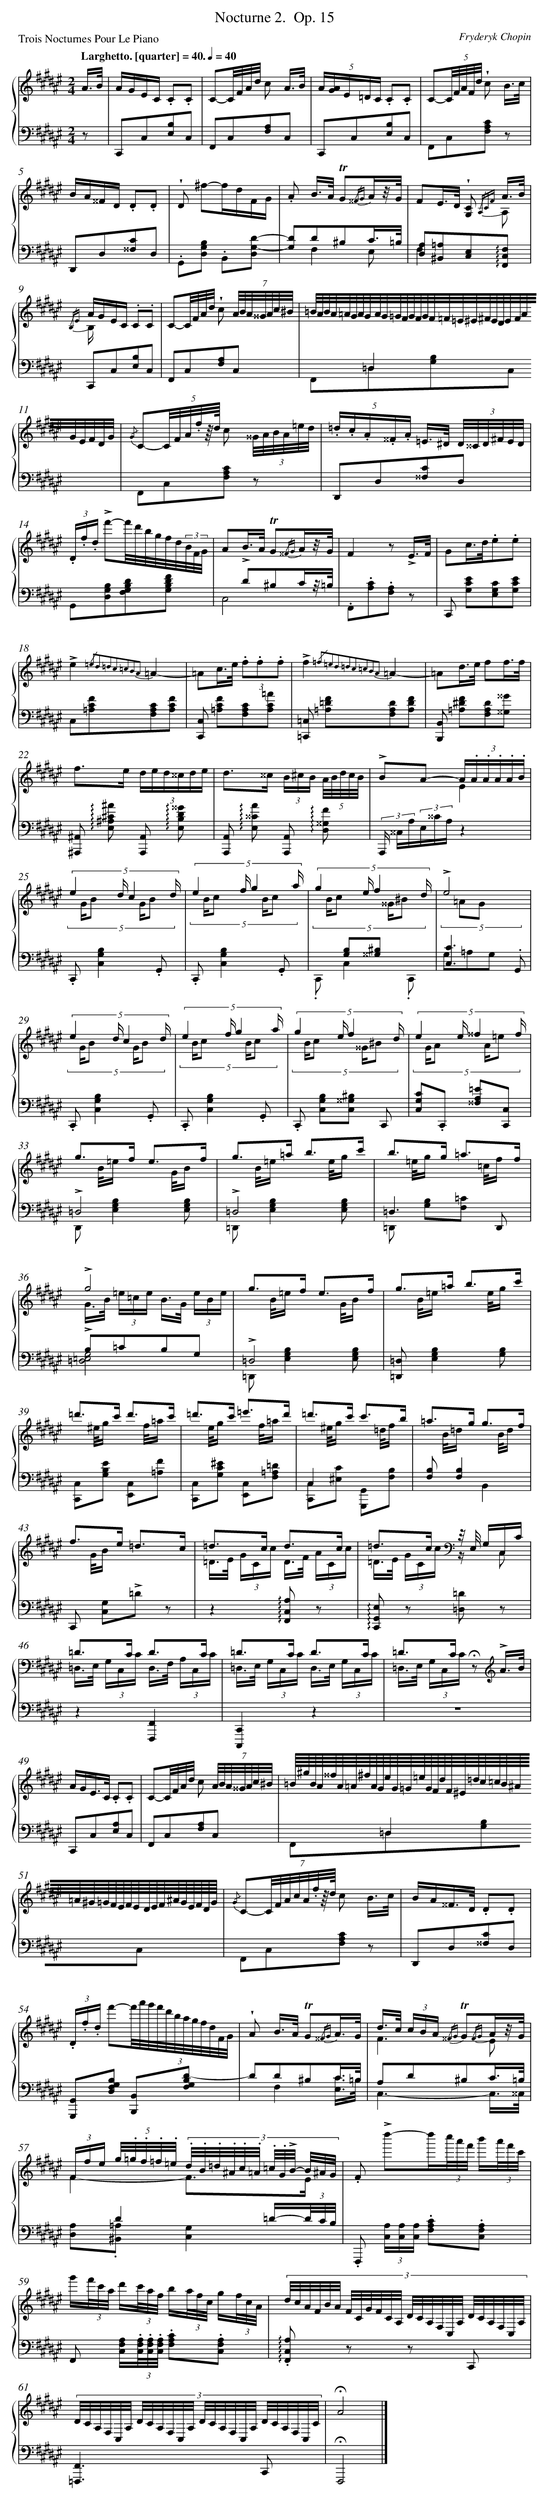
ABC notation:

X:1
T: Nocturne 2.	 Op. 15
C: Fryderyk Chopin
L: 1/16
M: 2/4
P: Trois Nocturnes Pour Le Piano
Q: "Larghetto. [quarter] = 40." 1/4=40
%%staves {1 2}
V: 1 clef=treble
V: 2 clef=bass
K: F#
[V:1] A3/B/ [I:setbarnb 1]|
[V:2] z2 |
[V:1] AGEC .C2.C2 |
[V:2] C,,2C,2[B,2E,2]C,2 |
[V:1] C2-C/F/A/d/ c2 A3/B/ |
[V:2] F,,2C,2[A,2F,2]C,2 |
[V:1] (5:4:5A[AG]E=DC .C2.C2 |
[V:2] C,,2C,2[B,2E,2]C,2 |
[V:1] C2-(5:4:5C/F/A/F/d/ !wedge!c2 B3/c/ |
[V:2] F,,2C,2[C2A,2F,2] z2 |
[V:1] BA^^FD .D2.D2 |
[V:2] D,,2D,2[C2^^F,2]D,2 |
[V:1] !wedge!D2 ^f2-fdFG |
[V:2] .G,,2[B,2G,2D,2] .B,,2[D2-G,2-D,2] |
[V:1] .A2 B>A !trill!G2{/^^FG}Az/G/ |
[V:2] [D2G,2]D2^B,2C3/=B,/ & x2F,4E,2 |
[V:1] F2E>D !wedge![C2G,2] {/A,CF} A3/B/ & x6A,2 |
[V:2] [A,2D,2][=A,2^B,,2][E,2C,2]!arpeggio![F,2C,2F,,2] & F,4x4 |
[V:1] {/B,E} AGEC .C2.C2 & B,2<x2x4 |
[V:2] C,,2C,2[B,2E,2]C,2 |
[V:1] C2-C/F/A/d/ !wedge!c2 (7:4:7A/B/A/^^G/A/c/^B/ |
[V:2] F,,2C,2[A,2F,2]C,2 |
[V:1] (15:8:30=B/A/B/A/=A/G/A/G/A/G/=G/F/G/F/G/F/=F/=E/^E/^F/E/D/E/F/A/G/E/F/D/G/ |
[V:2] x2=D,4x2 & F,,2=D,2[B,2G,2]C,2 |
[V:1] {/G} C2-(5:4:6C/F/A/.f/z//d// c2 (3:2:6^^G/A/B/A/=e/d/ |
[V:2] F,,2C,2[C2A,2F,2] z2 |
[V:1] (5:4:5.=d.c.A.^^F.A =E>^D (3:2:6D/^^C/D/^F/E/D/ |
[V:2] D,,2D,2[C2^^F,2]D,2 |
[V:1] (3.D.f.d !accent!f'2-f'/d'/b/g/f/d/(3B/F/G/ |
[V:2] G,,2[B,2G,2D,2][D2B,2G,2F,2][F2D2B,2G,2] |
[V:1] A2!accent!B>A !trill!G2{/^^FG}Az/G/ |
[V:2] x2 D2^B,2Cz/=B,/ & C,8 |
[V:1] F4z2 !accent!E3/F/ |
[V:2] .F,,2.[C2A,2].[A,2F,2] z2 |
[V:1] G2c>d.e2.e2 |
[V:2] C,,2 [E2C2G,2][C2G,2E,2][E2C2G,2] |
[V:1] !accent!e4{/=e2d2=d2c2=c2B2A2}=A4- |
[V:2] C,2[F2C2=A,2][C2A,2F,2][F2C2A,2] |
[V:1] =A2c>e (3.f2.f2.f2 |
[V:2] [C,2C,,2] [F2C2=A,2][C2A,2F,2][=A2C2A,2] |
[V:1] !accent!f4{/=f2=e2d2=d2c2=c2B2A2}=A4- |
[V:2] [=C,2=C,,2] [F2=D2=A,2][D2A,2F,2][F2D2A,2] |
[V:1] =A2d>e f2f3/f/ |
[V:2] [B,,2B,,,2] [F2^D2=A,2][D2A,2F,2][^^G2^^G,2] |
[V:1] f2>e2 (3:2:6ded^^cde |
[V:2] [^A,,2^A,,,2] !arpeggio![^A2^C2^A,2E,2] [A,,2A,,,2] !arpeggio![^^G2D2B,2E,2] |
[V:1] d2>^^c2 (3B^cB (5:4:5A/B/d/c/B/ |
[V:2] [A,,2A,,,2] !arpeggio![A2^^C2E,2] [A,,2A,,,2] !arpeggio![F2^^G,2D,2] |
[V:1] !accent!B2A2- (3:2:6A.A.A.A.A.B & x4E4 |
[V:2] (3A,,, ^^C,A,(3E,^^CA,z4 |
[V:1] (5:4:4e4d c4d & (5:4:8x GB2 x x GB2 x |
[V:2] .C,,2[B,4G,4C,4].G,,2 |
[V:1] (5:4:4e4f g4a & (5:4:8x Bc2 x x Bc2 x |
[V:2] .C,,2[B,4G,4C,4].G,,2 |
[V:1] (5:4:4g4e f4d & (5:4:8x Bc2 x x ^^G^B2 x |
[V:2] x2 [B,2G,2][^B,2^^G,2] x2 & .C,,2C,4.C,,2 |
[V:1] !accent!e8 & (5:4:5x2 =A2G2 x x2 |
[V:2] [C6C,6].G,,2 & G,2=A,2G,2 x2 |
[V:1] (5:4:4e4d c4d & (5:4:8x GB2 x x GB2 x |
[V:2] .C,,2[B,4G,4C,4].G,,2 |
[V:1] (5:4:4e4f g4a & (5:4:8x Bc2 x x Bc2 x |
[V:2] .C,,2[B,4G,4C,4].G,,2 |
[V:1] (5:4:4g4e f4d & (5:4:8x Bc2 x x ^^G^B2 x |
[V:2] .C,,2 [B,2G,2C,2][^B,2^^G,2C,2] C,,2 |
[V:1] (5:4:4e4e ^^f4f & (5:4:8x GA2 x x A=e2 x |
[V:2] [C2G,2C,2].C,,2 [=E2A,2^^F,2][C,2C,,2] |
[V:1] g2>f2 e3f & x> B=e x x> GB x |
[V:2] !accent!=D,8 & D,,2[B,4G,4E,4][B,2G,2E,2] |
[V:1] g2>=a2 b3c' & x> B=e x x> eg x |
[V:2] !accent!=D,8 & =D,,2[B,4G,4E,4][B,2G,2E,2] |
[V:1] b2>g2 =a3f & x> =eg x x> =cf x |
[V:2] =D,6D,,2 & =D,,2 [B,2G,2][=C2F,2] x2 |
[V:1] !accent!g8 & G>B (3=e=ce B>G (3eBe |
[V:2] !accent!B,2=C2B,2G,2 & [G,8=E,8=D,8] |
[V:1] g2>f2 e3f & x> B=e x x> GB x |
[V:2] !accent!=D,8 & =D,,2[B,4G,4E,4][B,2G,2E,2] |
[V:1] g2>=a2 b3c' & x> B=e x x> eg x |
[V:2] [=D,2=D,,2][B,4G,4E,4][B,2G,2] |
[V:1] =d'2>c'2 d'3c' & x> ^eg x x> f=a x |
[V:2] [C,2C,,2][E2B,2G,2] [C,2E,,2][F2=A,2] |
[V:1] =d'2>c'2 =e'3d' & x> eg x x> f=a x |
[V:2] [C,2C,,2][^E2C2G,2] [C,2E,,2][=D2=A,2F,2] |
[V:1] =d'2>c'2 c'3b & x> ^eg x x> =df x |
[V:2] C,4x4 & [C,2C,,2][C2^E,2] [G,,2G,,,2][B,2F,2]- |
[V:1] =a2>g2 g3f & x> B=d x x> Bd x |
[V:2] [B,2F,2][B,4F,4]x2 & x4B,,4 |
[V:1] f2>e2 =d3c & x> GB x x> x x x |
[V:2] C,,2 [G,2C,2]!accent!=D2 z2 |
[V:1] =d2>c2 d3c & =D>E (3GCc D>F (3ACc |
[V:2] z4!arpeggio![A,2C,2F,,2] z2 |
[V:1] =d2>c2[K:clef=bass] z/ E,/ G,C,C & =D>E (3GCc z x C,2 |
[V:2] !arpeggio![E,2G,,2C,,2] z2 [=D2=D,2] z2 |
[V:1] =D2>C2 D3C & =D,>E, (3G,C,C D,>F, (3A,C,C |
[V:2] z4[F,,4F,,,4] |
[V:1] =D2>C2 D3C & =D,>E, (3G,C,C D,>E, (3G,C,C |
[V:2] [C,,4C,,,4]z4 |
[V:1] =D2>C2 !fermata!z2[K:clef=treble] !accent!A3/B/ & =D,>E, (3G,C,Cx4 |
[V:2] z8 |
[V:1] AGE>C .C2.C2 |
[V:2] C,,2C,2[A,2E,2]C,2 |
[V:1] C2-C/F/A/d/ c2 (7:4:7A/B/A/^^G/A/c/^B/ |
[V:2] F,,2C,2[A,2F,2]C,2 |
[V:1] (5:4:40=B//^g//B//A//^^f//A//=A//^f//A//G//e//G//=G//=e//G//F//d//F//^E//=d//c//=c//B//^A//=A//^G//=G//F//E//F//E//D//E//F//^A//G//E//F//D//G// |
[V:2] x2=D,4x2 & F,,2=D,2[B,2G,2]C,2 |
[V:1] {/G} C2-(7:4:8C/F/A/c/A/.f/z//d// c2 B3/c/ |
[V:2] F,,2C,2[C2A,2F,2] z2 |
[V:1] BA^^F>D .D2.D2 |
[V:2] D,,2D,2[C2^^F,2]D,2 |
[V:1] (3.D.f.d f'2-(3:2:12f'/a'/g'/f'/d'/b/a/g/f/d/F/G/ |
[V:2] [G,,2G,,,2][B,2G,2F,2D,2] [B,,2B,,,2][D2-B,2G,2F,2] |
[V:1] !wedge!A2 B>A !trill!G2{/^^FG}A3/G/ |
[V:2] D2D2^B,2C3/=B,/ & x2F,4[C3/E,3/]=B,/ |
[V:1] d>c (3cBA {/^^FG} !trill!G2{/FG}Az/G/ & F6E2 |
[V:2] A,2D2^B,2C3/=B,/ & C,6-C,3/^^C,/ |
[V:1] (3Ffe (5:4:5g/.=g/.f/.=f/.=e/ (3:2:12.d/.B/.=d/.^A/.c/.=A/ .=c/.G/!accent!B/- B/^A/G/ & F4-F3E |
[V:2] x2D4=D-(3D/C/B,/ & [A,2D,2].[=A,2^B,,2][G,4C,4] |
[V:1] .F2 !accent!d''2-d''(3c''/a'/f'/ b'(3a'/f'/c'/ |
[V:2] .F,,,2 (3[A,C,][A,C,][A,C,] .[C2A,2F,2].[A,2F,2C,2] |
[V:1] g'(3f'/c'/a/ d'(3c'/a/f/ b(3a/f/c/ g(3f/c/A/ |
[V:2] F,,2 [A,F,C,](3.[A,/F,/C,/].[A,/F,/C,/].[A,/F,/C,/] .[C2A,2F,2].[A,2F,2C,2] |
[V:1] (3:2:24d/c/A/F/B/A/ F/C/G/F/C/A,/ D/C/A,/F,/C,/A,/ D/C/A,/F,/C,/A,/ |
[V:2] .!arpeggio![A,2C,2F,,2] z2 z2 C,,2 |
[V:1] (3:2:24D/C/A,/F,/C,/A,/ D/C/A,/F,/C,/A,/ D/C/A,/F,/C,/A,/ D/C/A,/F,/C,/C/ |
[V:2] [F,,6=F,,,6]C,,2 |
[V:1] !fermata!A8 |]
[V:2] !fermata!F,,,8 |]
